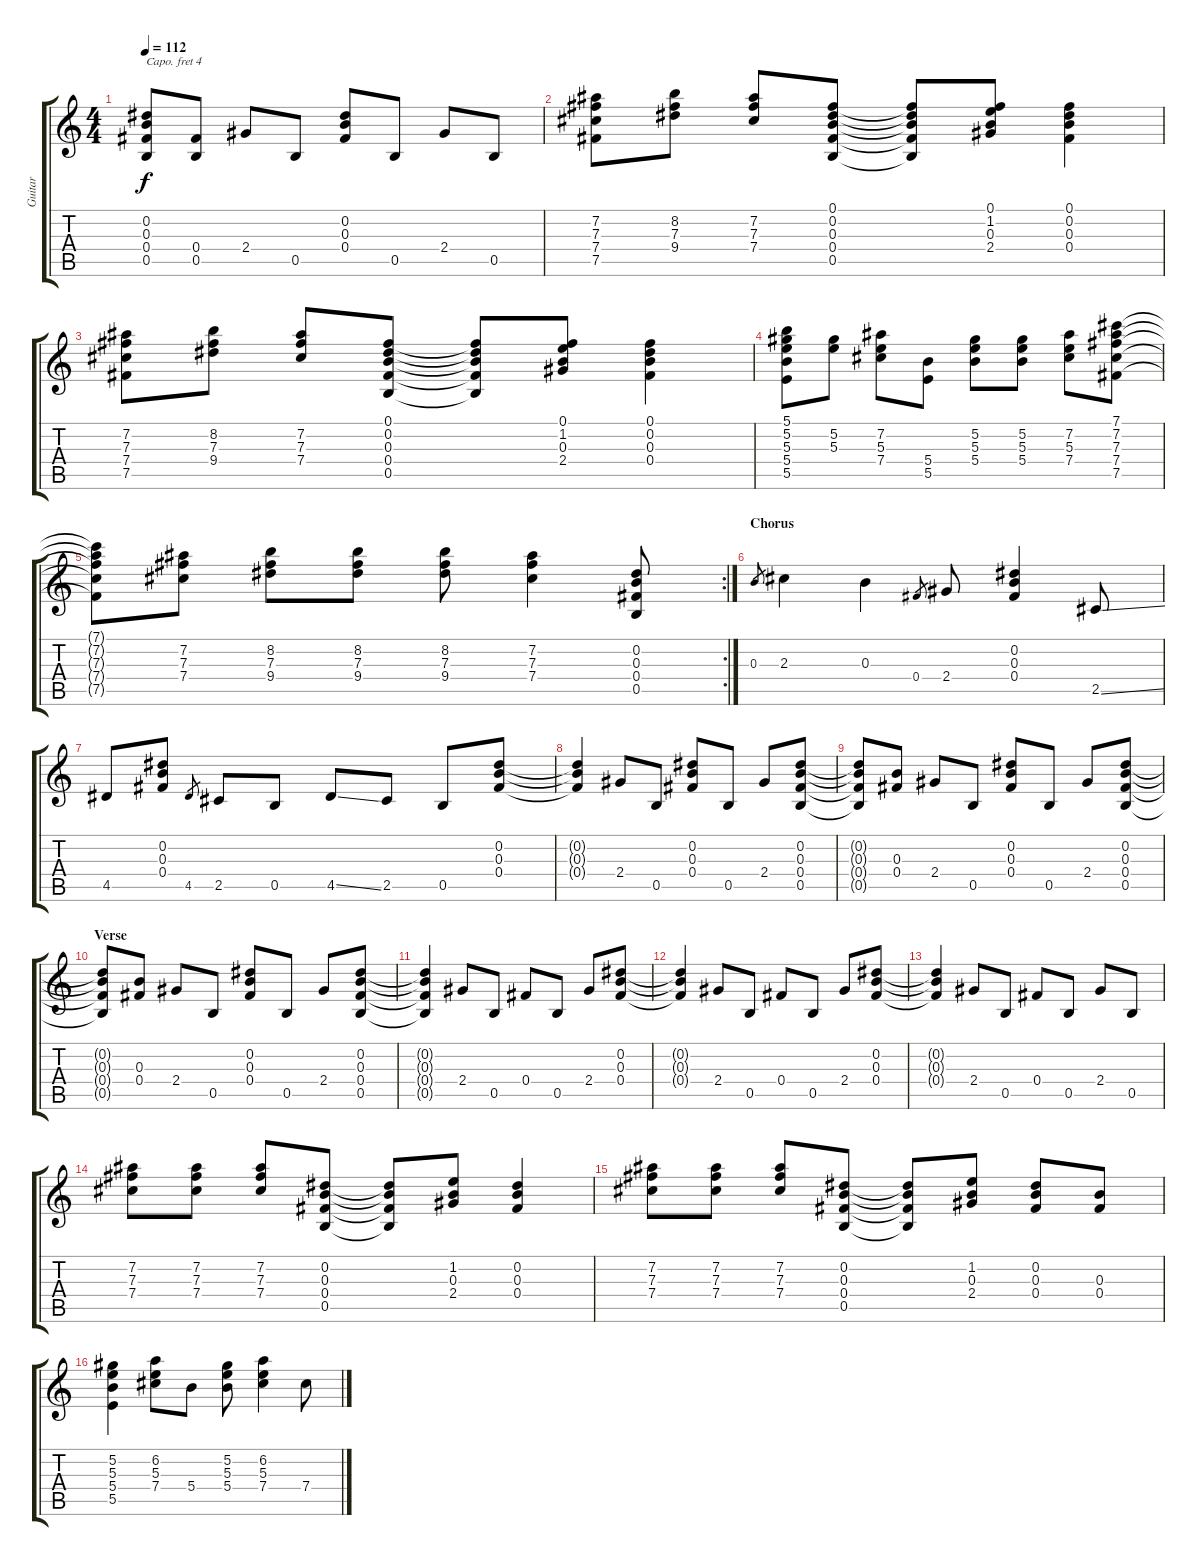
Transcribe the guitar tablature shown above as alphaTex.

\track ("Guitar" "Guitar") {instrument overdrivenguitar}
\staff {score tabs}
\capo 4
\tuning (D4 B3 G3 D3 G2 D2) {hide}
\ts (4 4)
\tempo 112
\clef g2
\ks c
(0.2{t} 0.3{t} 0.4{t} 0.5{t}).8{dy f} (0.4 0.5).8 2.4.8 0.5.8 (0.2 0.3 0.4).8 0.5.8 2.4.8 0.5.8 |
(7.2 7.3 7.4 7.5).8 (8.2 7.3 9.4).8 (7.2 7.3 7.4).8 (0.1 0.2 0.3 0.4 0.5).8 (0.1{t} 0.2{t} 0.3{t} 0.4{t} 0.5{t}).8 (0.1 1.2 0.3 2.4).8 (0.1 0.2 0.3 0.4).4 |
(7.2 7.3 7.4 7.5).8 (8.2 7.3 9.4).8 (7.2 7.3 7.4).8 (0.1 0.2 0.3 0.4 0.5).8 (0.1{t} 0.2{t} 0.3{t} 0.4{t} 0.5{t}).8 (0.1 1.2 0.3 2.4).8 (0.1 0.2 0.3 0.4).4 |
(5.1 5.2 5.3 5.4 5.5).8 (5.2 5.3).8 (7.2 5.3 7.4).8 (5.4 5.5).8 (5.2 5.3 5.4).8 (5.2 5.3 5.4).8 (7.2 5.3 7.4).8 (7.1 7.2 7.3 7.4 7.5).8 |
\rc 2
(7.1{t} 7.2{t} 7.3{t} 7.4{t} 7.5{t}).8 (7.2 7.3 7.4).8 (8.2 7.3 9.4).8 (8.2 7.3 9.4).8 (8.2 7.3 9.4).8 (7.2 7.3 7.4).4 (0.2 0.3 0.4 0.5).8 |
\section ("" "Chorus")
0.3.8{gr} 2.3.4 0.3.4 0.4.8{gr} 2.4.8 (0.2 0.3 0.4).4 2.5{ss}.8 |
4.5.8 (0.2 0.3 0.4).8 4.5.8{gr} 2.5.8 0.5.8 4.5{ss}.8 2.5.8 0.5.8 (0.2 0.3 0.4).8 |
(0.2{t} 0.3{t} 0.4{t}).4 2.4.8 0.5.8 (0.2 0.3 0.4).8 0.5.8 2.4.8 (0.2 0.3 0.4 0.5).8 |
(0.2{t} 0.3{t} 0.4{t} 0.5{t}).8 (0.3 0.4).8 2.4.8 0.5.8 (0.2 0.3 0.4).8 0.5.8 2.4.8 (0.2 0.3 0.4 0.5).8 |
\section ("" "Verse")
(0.2{t} 0.3{t} 0.4{t} 0.5{t}).8 (0.3 0.4).8 2.4.8 0.5.8 (0.2 0.3 0.4).8 0.5.8 2.4.8 (0.2 0.3 0.4 0.5).8 |
(0.2{t} 0.3{t} 0.4{t} 0.5{t}).4 2.4.8 0.5.8 0.4.8 0.5.8 2.4.8 (0.2 0.3 0.4).8 |
(0.2{t} 0.3{t} 0.4{t}).4 2.4.8 0.5.8 0.4.8 0.5.8 2.4.8 (0.2 0.3 0.4).8 |
(0.2{t} 0.3{t} 0.4{t}).4 2.4.8 0.5.8 0.4.8 0.5.8 2.4.8 0.5.8 |
(7.2 7.3 7.4).8 (7.2 7.3 7.4).8 (7.2 7.3 7.4).8 (0.2 0.3 0.4 0.5).8 (0.2{t} 0.3{t} 0.4{t} 0.5{t}).8 (1.2 0.3 2.4).8 (0.2 0.3 0.4).4 |
(7.2 7.3 7.4).8 (7.2 7.3 7.4).8 (7.2 7.3 7.4).8 (0.2 0.3 0.4 0.5).8 (0.2{t} 0.3{t} 0.4{t} 0.5{t}).8 (1.2 0.3 2.4).8 (0.2 0.3 0.4).8 (0.3 0.4).8 |
(5.2 5.3 5.4 5.5).4 (6.2 5.3 7.4).8 5.4.8 (5.2 5.3 5.4).8 (6.2 5.3 7.4).4 7.4.8
